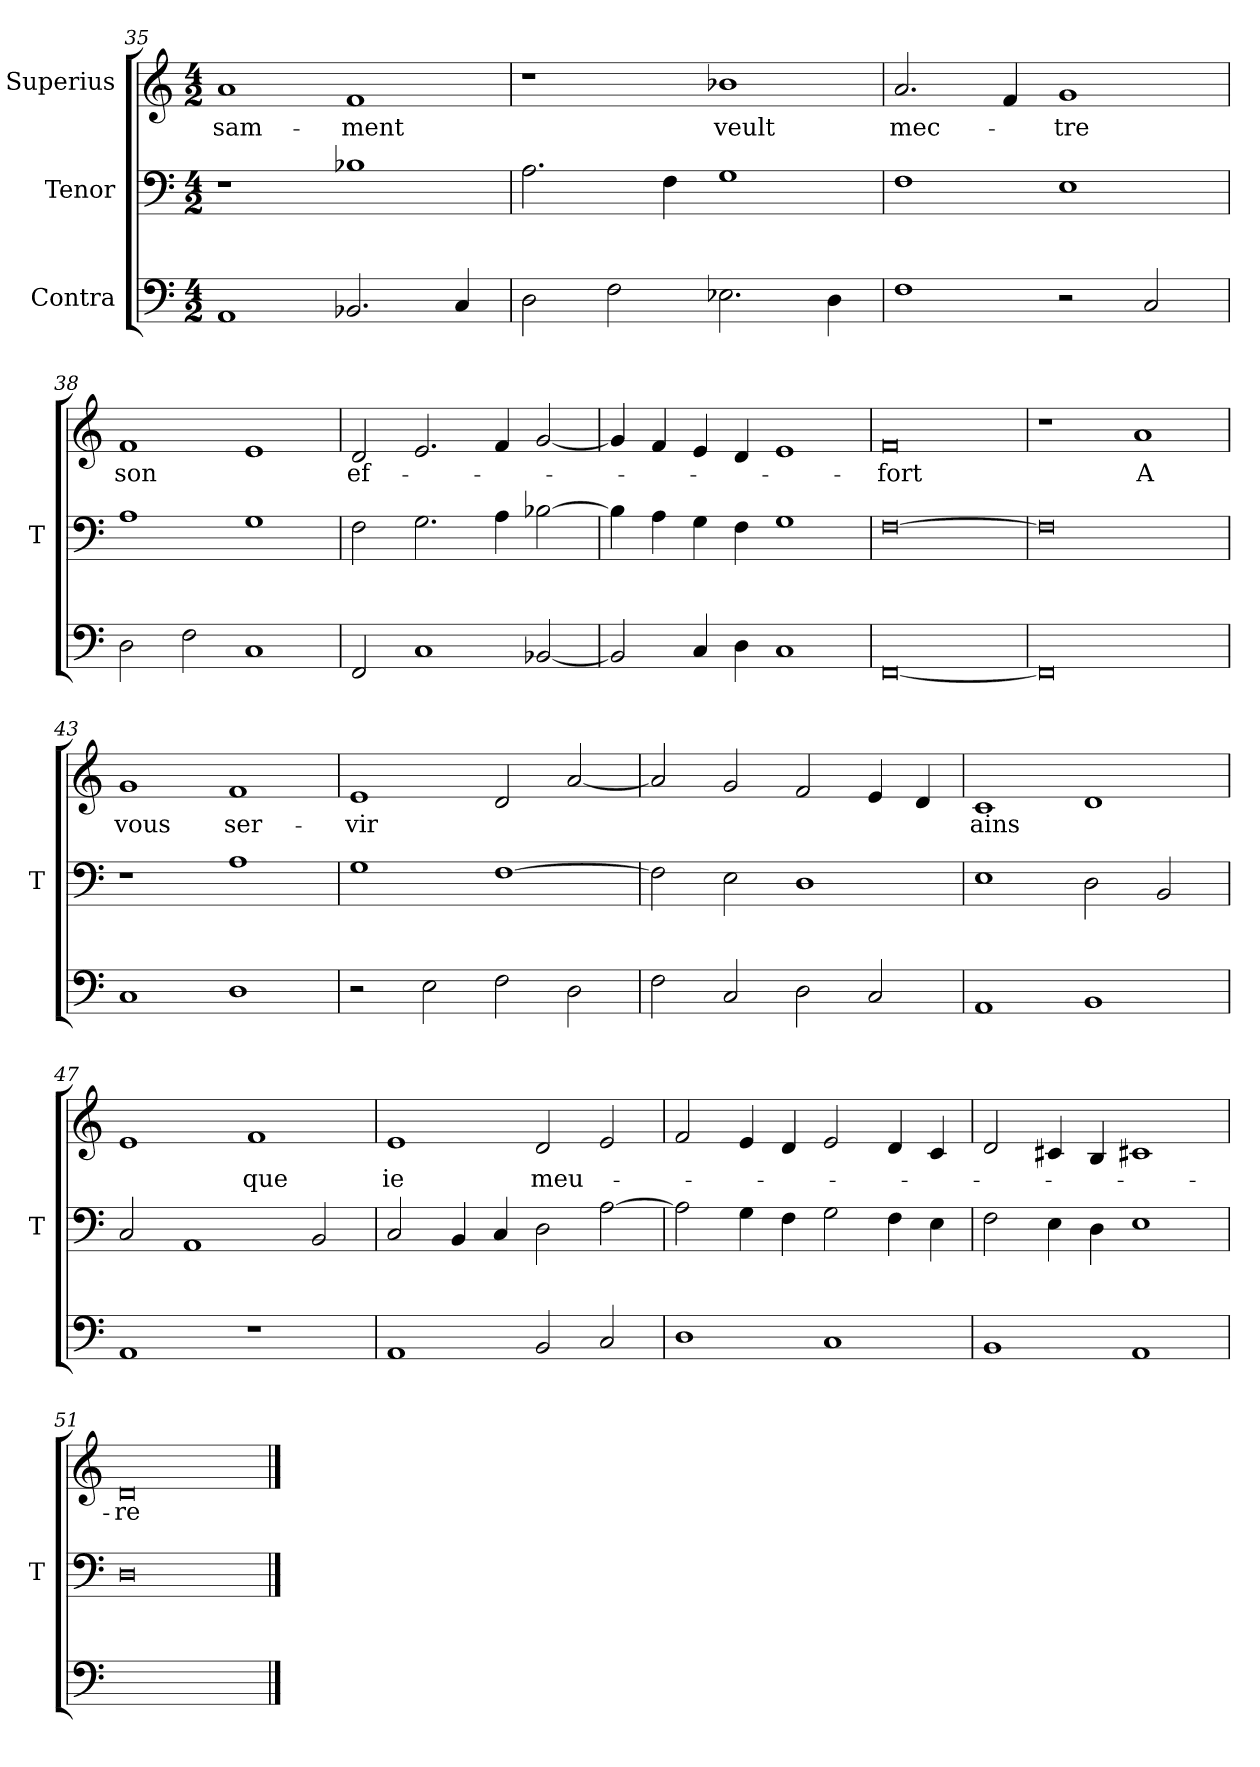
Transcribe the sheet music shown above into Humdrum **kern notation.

**kern	**kern	**kern	**text
*part3	*part2	*part1	*part1
*staff3	*staff2	*staff1	*staff1
*I"Contra	*I"Tenor	*I"Superius	*
*	*I'T	*	*
*clefF4	*clefF4	*clefG2	*
*M4/2	*M4/2	*M4/2	*
=35	=35	=35	=35
1AA	1r	1a	-sam-
2.BB-X	1B-X	1f	-ment
4C	.	.	.
=36	=36	=36	=36
2D	2.A	1r	.
2F	.	.	.
.	4F	.	.
2.E-X	1G	1b-X	-veult
4D	.	.	.
=37	=37	=37	=37
1F	1F	2.a	mec-
.	.	4f	.
2r	1E	1g	-tre
2C	.	.	.
=38	=38	=38	=38
2D	1A	1f	-son
2F	.	.	.
1C	1G	1e	.
=39	=39	=39	=39
2FF	2F	2d	ef-
1C	2.G	2.e	.
.	4A	4f	.
[2BB-X	[2B-X	[2g	.
=40	=40	=40	=40
2BB-]	4B-]	4g]	.
.	4A	4f	.
4C	4G	4e	.
4D	4F	4d	.
1C	1G	1e	.
=41	=41	=41	=41
[0FF	[0F	0f	-fort
=42	=42	=42	=42
0FF]	0F]	1r	.
.	.	1a	-A
=43	=43	=43	=43
1C	1r	1g	-vous
1D	1A	1f	ser-
=44	=44	=44	=44
2r	1G	1e	-vir
2E	.	.	.
2F	[1F	2d	.
2D	.	[2a	.
=45	=45	=45	=45
2F	2F]	2a]	.
2C	2E	2g	.
2D	1D	2f	.
2C	.	4e	.
.	.	4d	.
=46	=46	=46	=46
1AA	1E	1c	-ains
1BB	2D	1d	.
.	2BB	.	.
=47	=47	=47	=47
1AA	2C	1e	.
.	1AA	.	.
1r	.	1f	-que
.	2BB	.	.
=48	=48	=48	=48
1AA	2C	1e	-ie
.	4BB	.	.
.	4C	.	.
2BB	2D	2d	meu-
2C	[2A	2e	.
=49	=49	=49	=49
1D	2A]	2f	.
.	4G	4e	.
.	4F	4d	.
1C	2G	2e	.
.	4F	4d	.
.	4E	4c	.
=50	=50	=50	=50
1BB	2F	2d	.
.	4E	4c#X	.
.	4D	4B	.
1AA	1E	1c#X	.
=51	=51	=51	=51
0ryy	0D	0d	-re
==	==	==	==
*-	*-	*-	*-
